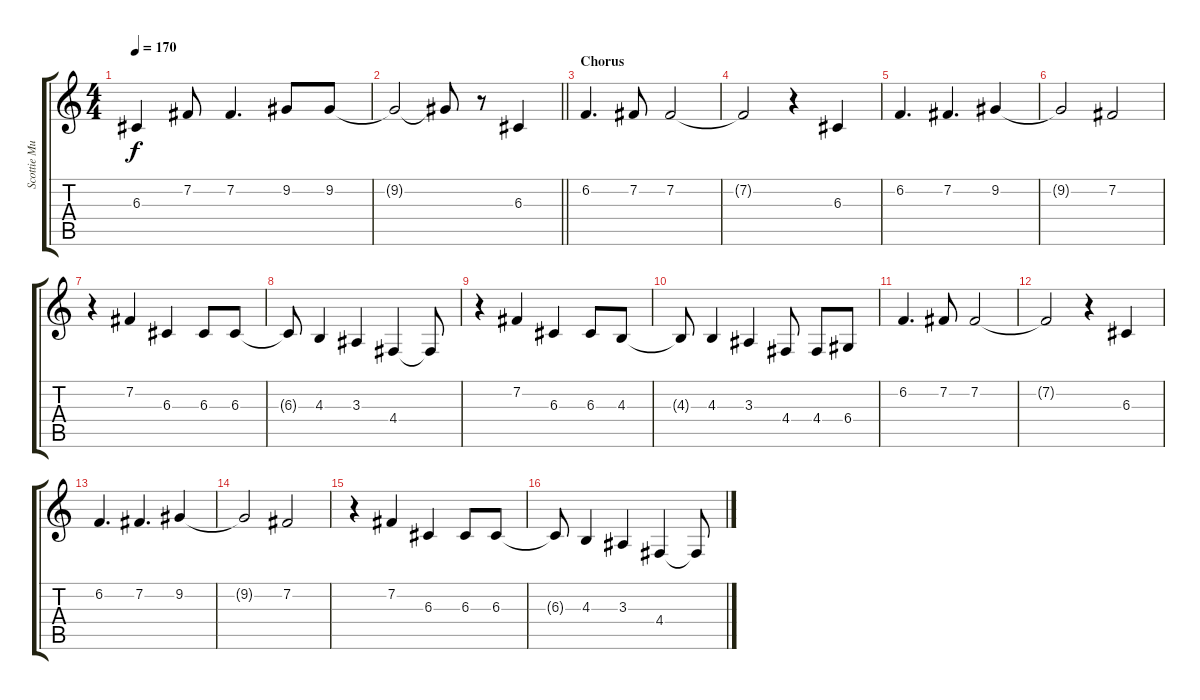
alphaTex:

\track ("Scottie Murphy - Vocals" "Scottie Mu") {instrument altosax}
\staff {score tabs}
\tuning (E4 B3 G3 D3 A2 E2) {hide}
\ts (4 4)
\tempo 170
\clef g2
\ks c
6.3.4{dy f} 7.2.8 7.2.4{d} 9.2.8 9.2.8 |
\barLineRight lightlight
9.2{t}.2 9.2{t}.8 r.8 6.3.4 |
\section ("" "Chorus")
6.2.4{d} 7.2.8 7.2.2 |
7.2{t}.2 r.4 6.3.4 |
6.2.4{d} 7.2.4{d} 9.2.4 |
9.2{t}.2 7.2.2 |
r.4 7.2.4 6.3.4 6.3.8 6.3.8 |
6.3{t}.8 4.3.4 3.3.4 4.4.4 4.4{t}.8 |
r.4 7.2.4 6.3.4 6.3.8 4.3.8 |
4.3{t}.8 4.3.4 3.3.4 4.4.8 4.4.8 6.4.8 |
6.2.4{d} 7.2.8 7.2.2 |
7.2{t}.2 r.4 6.3.4 |
6.2.4{d} 7.2.4{d} 9.2.4 |
9.2{t}.2 7.2.2 |
r.4 7.2.4 6.3.4 6.3.8 6.3.8 |
6.3{t}.8 4.3.4 3.3.4 4.4.4 4.4{t}.8
